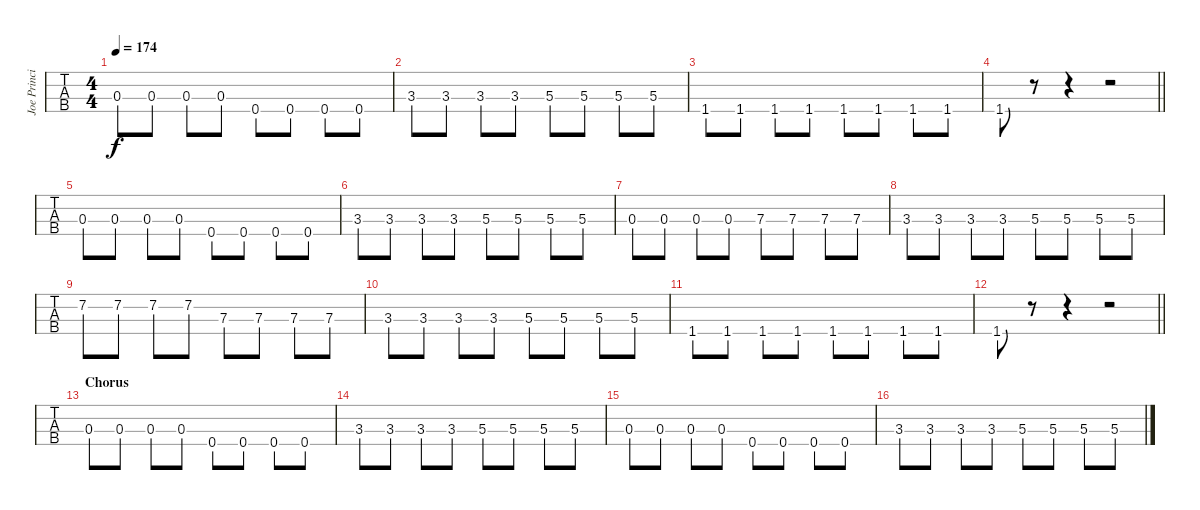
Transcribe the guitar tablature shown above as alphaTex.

\track ("Joe Principe - Bass" "Joe Princi") {instrument electricbassfinger}
\staff {tabs}
\tuning (Gb2 Db2 Ab1 Eb1) {hide}
\ts (4 4)
\tempo 174
\clef f4
\ks c
0.3.8{dy f} 0.3.8 0.3.8 0.3.8 0.4.8 0.4.8 0.4.8 0.4.8 |
3.3.8 3.3.8 3.3.8 3.3.8 5.3.8 5.3.8 5.3.8 5.3.8 |
1.4.8 1.4.8 1.4.8 1.4.8 1.4.8 1.4.8 1.4.8 1.4.8 |
\barLineRight lightlight
1.4.8 r.8 r.4 r.2 |
0.3.8 0.3.8 0.3.8 0.3.8 0.4.8 0.4.8 0.4.8 0.4.8 |
3.3.8 3.3.8 3.3.8 3.3.8 5.3.8 5.3.8 5.3.8 5.3.8 |
0.3.8 0.3.8 0.3.8 0.3.8 7.3.8 7.3.8 7.3.8 7.3.8 |
3.3.8 3.3.8 3.3.8 3.3.8 5.3.8 5.3.8 5.3.8 5.3.8 |
7.2.8 7.2.8 7.2.8 7.2.8 7.3.8 7.3.8 7.3.8 7.3.8 |
3.3.8 3.3.8 3.3.8 3.3.8 5.3.8 5.3.8 5.3.8 5.3.8 |
1.4.8 1.4.8 1.4.8 1.4.8 1.4.8 1.4.8 1.4.8 1.4.8 |
\barLineRight lightlight
1.4.8 r.8 r.4 r.2 |
\section ("" "Chorus")
0.3.8 0.3.8 0.3.8 0.3.8 0.4.8 0.4.8 0.4.8 0.4.8 |
3.3.8 3.3.8 3.3.8 3.3.8 5.3.8 5.3.8 5.3.8 5.3.8 |
0.3.8 0.3.8 0.3.8 0.3.8 0.4.8 0.4.8 0.4.8 0.4.8 |
3.3.8 3.3.8 3.3.8 3.3.8 5.3.8 5.3.8 5.3.8 5.3.8
